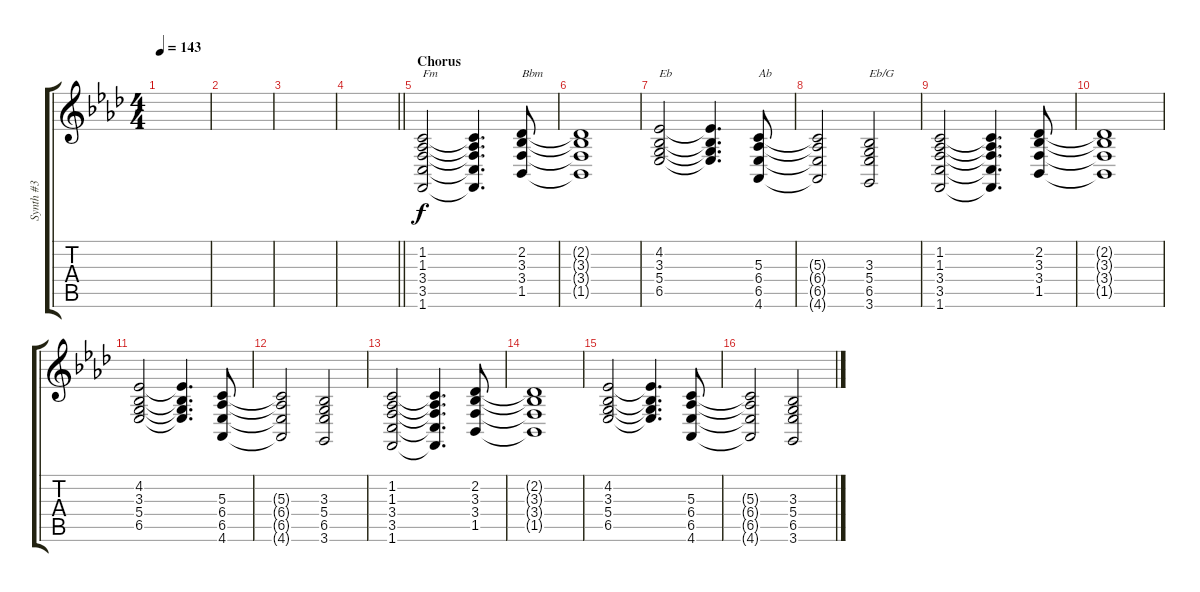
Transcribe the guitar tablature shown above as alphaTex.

\track ("Synth #3" "Synth #3") {instrument lead2sawtooth}
\staff {score tabs}
\tuning (E4 B3 G3 D3 A2 E2) {hide}
\ts (4 4)
\tempo 143
\clef g2
\ks ab
|
|
|
\barLineRight lightlight
|
\section ("" "Chorus")
(1.2 1.3 3.4 3.5 1.6).2{txt "Fm"} (1.2{t} 1.3{t} 3.4{t} 3.5{t} 1.6{t}).4{d} (2.2 3.3 3.4 1.5).8{txt "Bbm"} |
(2.2{t} 3.3{t} 3.4{t} 1.5{t}).1 |
(4.2 3.3 5.4 6.5).2{txt "Eb"} (4.2{t} 3.3{t} 5.4{t} 6.5{t}).4{d} (5.3 6.4 6.5 4.6).8{txt "Ab"} |
(5.3{t} 6.4{t} 6.5{t} 4.6{t}).2 (3.3 5.4 6.5 3.6).2{txt "Eb/G"} |
(1.2 1.3 3.4 3.5 1.6).2 (1.2{t} 1.3{t} 3.4{t} 3.5{t} 1.6{t}).4{d} (2.2 3.3 3.4 1.5).8 |
(2.2{t} 3.3{t} 3.4{t} 1.5{t}).1 |
(4.2 3.3 5.4 6.5).2 (4.2{t} 3.3{t} 5.4{t} 6.5{t}).4{d} (5.3 6.4 6.5 4.6).8 |
(5.3{t} 6.4{t} 6.5{t} 4.6{t}).2 (3.3 5.4 6.5 3.6).2 |
(1.2 1.3 3.4 3.5 1.6).2 (1.2{t} 1.3{t} 3.4{t} 3.5{t} 1.6{t}).4{d} (2.2 3.3 3.4 1.5).8 |
(2.2{t} 3.3{t} 3.4{t} 1.5{t}).1 |
(4.2 3.3 5.4 6.5).2 (4.2{t} 3.3{t} 5.4{t} 6.5{t}).4{d} (5.3 6.4 6.5 4.6).8 |
(5.3{t} 6.4{t} 6.5{t} 4.6{t}).2 (3.3 5.4 6.5 3.6).2
